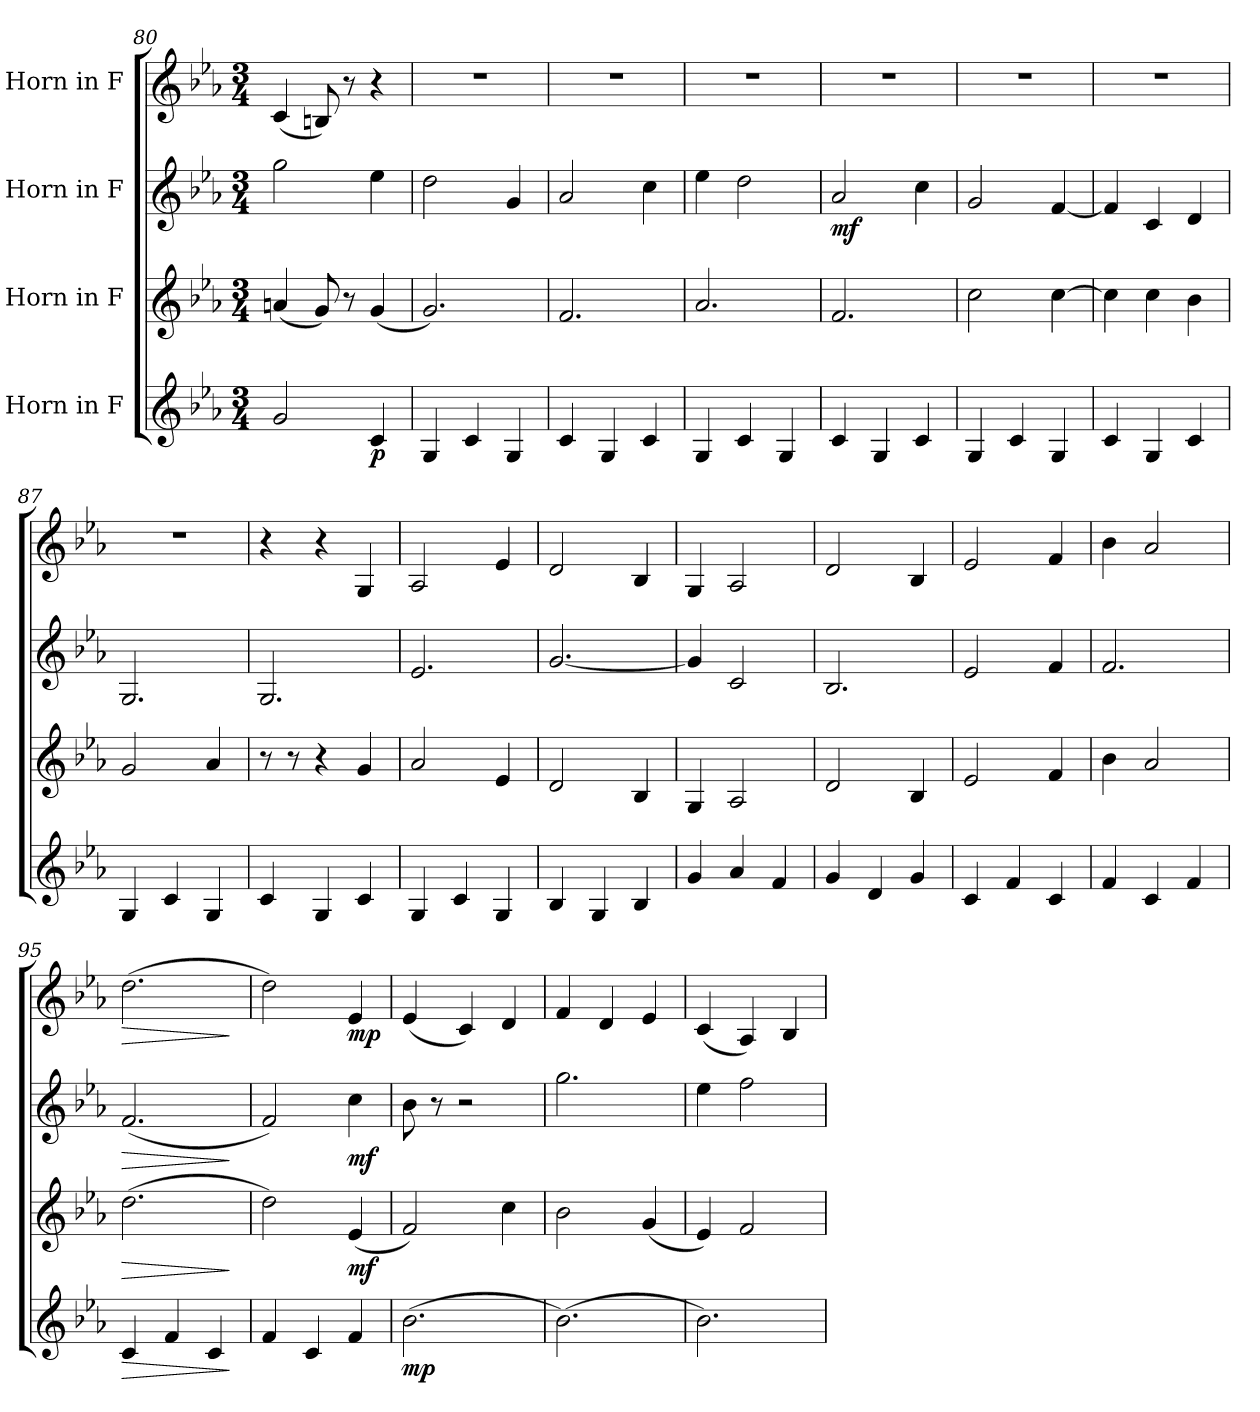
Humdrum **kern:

**kern	**dynam	**kern	**dynam	**kern	**dynam	**kern	**dynam
*part4	*part4	*part3	*part3	*part2	*part2	*part1	*part1
*staff4	*staff4	*staff3	*staff3	*staff2	*staff2	*staff1	*staff1
*I"Horn in F	*	*I"Horn in F	*	*I"Horn in F	*	*I"Horn in F	*
*clefG2	*	*clefG2	*	*clefG2	*	*clefG2	*
*ITrd4c7	*	*ITrd4c7	*	*ITrd4c7	*	*ITrd4c7	*
*k[b-e-a-d-]	*	*k[b-e-a-d-]	*	*k[b-e-a-d-]	*	*k[b-e-a-d-]	*
*M3/4	*	*M3/4	*	*M3/4	*	*M3/4	*
=80	=80	=80	=80	=80	=80	=80	=80
2c/	.	(4dn/	.	2cc\	.	(4F/	.
.	.	8c/)	.	.	.	8En/)	.
.	.	8r	.	.	.	8r	.
!	!LO:DY:b	!	!	!	!	!	!
4F/	p	(4c/	.	4a-\	.	4r	.
=81	=81	=81	=81	=81	=81	=81	=81
4C/	.	2.c/)	.	2g\	.	2.r	.
4F/	.	.	.	.	.	.	.
4C/	.	.	.	4c/	.	.	.
=82	=82	=82	=82	=82	=82	=82	=82
4F/	.	2.B-/	.	2d-/	.	2.r	.
4C/	.	.	.	.	.	.	.
4F/	.	.	.	4f\	.	.	.
=83	=83	=83	=83	=83	=83	=83	=83
4C/	.	2.d-/	.	4a-\	.	2.r	.
4F/	.	.	.	2g\	.	.	.
4C/	.	.	.	.	.	.	.
=84	=84	=84	=84	=84	=84	=84	=84
!	!	!	!	!	!LO:DY:b	!	!
4F/	.	2.B-/	.	2d-/	mf	2.r	.
4C/	.	.	.	.	.	.	.
4F/	.	.	.	4f\	.	.	.
!!LO:LB:g=z
=85	=85	=85	=85	=85	=85	=85	=85
4C/	.	2f\	.	2c/	.	2.r	.
4F/	.	.	.	.	.	.	.
4C/	.	[4f\	.	[4B-/	.	.	.
=86	=86	=86	=86	=86	=86	=86	=86
4F/	.	4f\]	.	4B-/]	.	2.r	.
4C/	.	4f\	.	4F/	.	.	.
4F/	.	4e-\	.	4G/	.	.	.
=87	=87	=87	=87	=87	=87	=87	=87
4C/	.	2c/	.	2.C/	.	2.r	.
4F/	.	.	.	.	.	.	.
4C/	.	4d-/	.	.	.	.	.
=88	=88	=88	=88	=88	=88	=88	=88
4F/	.	8r	.	2.C/	.	4r	.
.	.	8r	.	.	.	.	.
4C/	.	4r	.	.	.	4r	.
4F/	.	4c/	.	.	.	4C/	.
=89	=89	=89	=89	=89	=89	=89	=89
4C/	.	2d-/	.	2.A-/	.	2D-/	.
4F/	.	.	.	.	.	.	.
4C/	.	4A-/	.	.	.	4A-/	.
=90	=90	=90	=90	=90	=90	=90	=90
4E-/	.	2G/	.	[2.c/	.	2G/	.
4C/	.	.	.	.	.	.	.
4E-/	.	4E-/	.	.	.	4E-/	.
=91	=91	=91	=91	=91	=91	=91	=91
4c/	.	4C/	.	4c/]	.	4C/	.
4d-/	.	2D-/	.	2F/	.	2D-/	.
4B-/	.	.	.	.	.	.	.
=92	=92	=92	=92	=92	=92	=92	=92
4c/	.	2G/	.	2.E-/	.	2G/	.
4G/	.	.	.	.	.	.	.
4c/	.	4E-/	.	.	.	4E-/	.
=93	=93	=93	=93	=93	=93	=93	=93
4F/	.	2A-/	.	2A-/	.	2A-/	.
4B-/	.	.	.	.	.	.	.
4F/	.	4B-/	.	4B-/	.	4B-/	.
!!LO:LB:g=z
=94	=94	=94	=94	=94	=94	=94	=94
4B-/	.	4e-\	.	2.B-/	.	4e-\	.
4F/	.	2d-/	.	.	.	2d-/	.
4B-/	.	.	.	.	.	.	.
=95	=95	=95	=95	=95	=95	=95	=95
!	!LO:HP:b	!	!LO:HP:b	!	!LO:HP:b	!	!LO:HP:b
4F/	>	(2.g\	>	(2.B-/	>	(2.g\	>
4B-/	.	.	.	.	.	.	.
4F/	.	.	.	.	.	.	.
.	]	.	]	.	]	.	]
=96	=96	=96	=96	=96	=96	=96	=96
4B-/	.	2g\)	.	2B-/)	.	2g\)	.
4F/	.	.	.	.	.	.	.
!	!	!	!LO:DY:b	!	!LO:DY:b	!	!LO:DY:b
4B-/	.	(4A-/	mf	4f\	mf	4A-/	mp
=97	=97	=97	=97	=97	=97	=97	=97
!	!LO:DY:b	!	!	!	!	!	!
(2.e-\	mp	2B-/)	.	8e-\	.	(4A-/	.
.	.	.	.	8r	.	.	.
.	.	.	.	2r	.	4F/)	.
.	.	4f\	.	.	.	4G/	.
=98	=98	=98	=98	=98	=98	=98	=98
(2.e-\)	.	2e-\	.	2.cc\	.	4B-/	.
.	.	.	.	.	.	4G/	.
.	.	(4c/	.	.	.	4A-/	.
=99	=99	=99	=99	=99	=99	=99	=99
2.e-\)	.	4A-/)	.	4a-\	.	(4F/	.
.	.	2B-/	.	2b-\	.	4D-/)	.
.	.	.	.	.	.	4E-/	.
=	=	=	=	=	=	=	=
*-	*-	*-	*-	*-	*-	*-	*-
